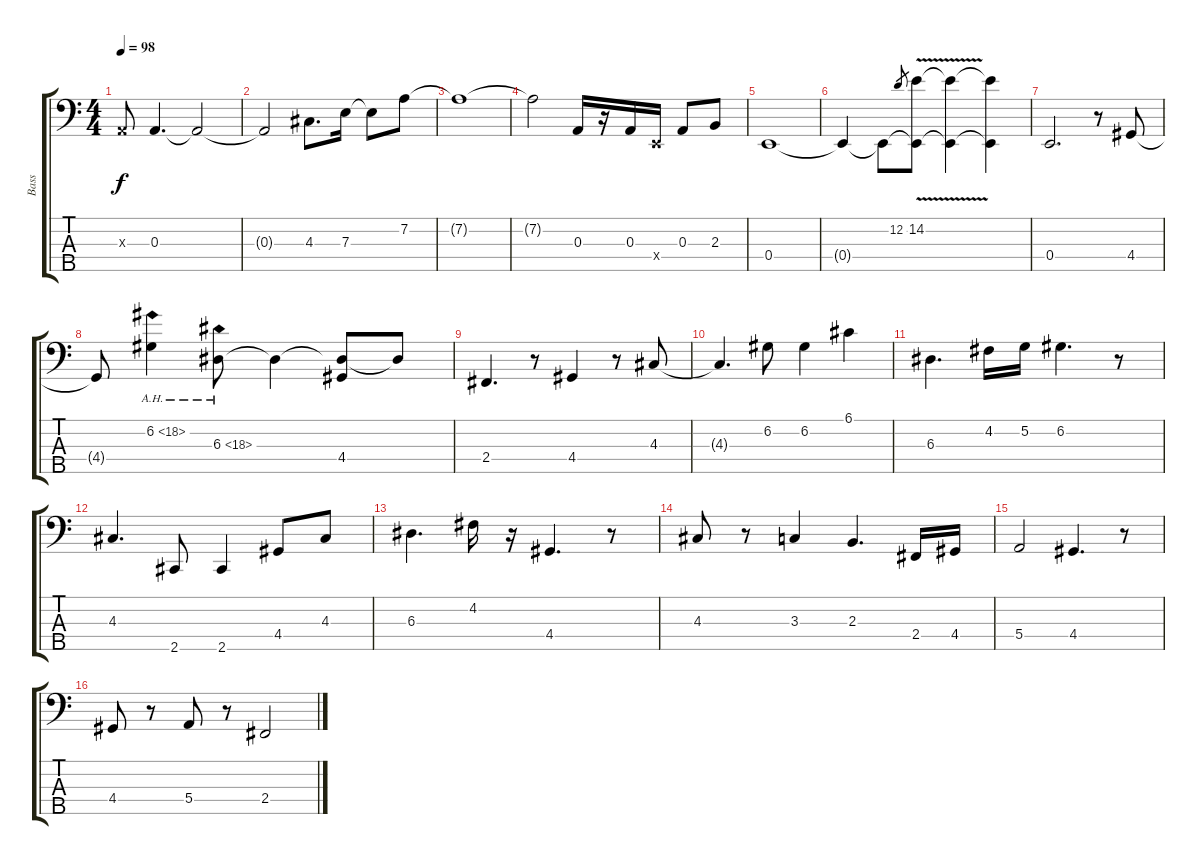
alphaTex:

\track ("Bass" "Bass") {instrument electricbasspick}
\staff {score tabs}
\tuning (G2 D2 A1 E1 B0) {hide}
\ts (4 4)
\tempo 98
\clef f4
\ks c
0.3{x}.8{dy f} 0.3.4{d} 0.3{t}.2 |
0.3{t}.2 4.3.8{d} 7.3.16 7.3{t}.8 7.2.8 |
7.2{t}.1 |
7.2{t}.2 0.3.16 r.16 0.3.16 0.4{x}.16 0.3.8 2.3.8 |
0.4.1 |
0.4{t}.4 0.4{t}.8 12.2.8{gr} (14.2{v} 0.4{v t}).8 (14.2{t} 0.4{t}).4 (14.2{t} 0.4{t}).4 |
0.4.2{d} r.8 4.4.8 |
4.4{t}.8 6.2{ah 12}.4 6.3{ah 12}.8 6.3{t}.4 (6.3{t} 4.4).8 6.3{t}.8 |
2.4.4{d} r.8 4.4.4 r.8 4.3.8 |
4.3{t}.4{d} 6.2.8 6.2.4 6.1.4 |
6.3.4{d} 4.2.16 5.2.16 6.2.4{d} r.8 |
4.3.4{d} 2.5.8 2.5.4 4.4.8 4.3.8 |
6.3.4{d} 4.2.16 r.16 4.4.4{d} r.8 |
4.3.8 r.8 3.3.4 2.3.4{d} 2.4.16 4.4.16 |
5.4.2 4.4.4{d} r.8 |
4.4.8 r.8 5.4.8 r.8 2.4.2
